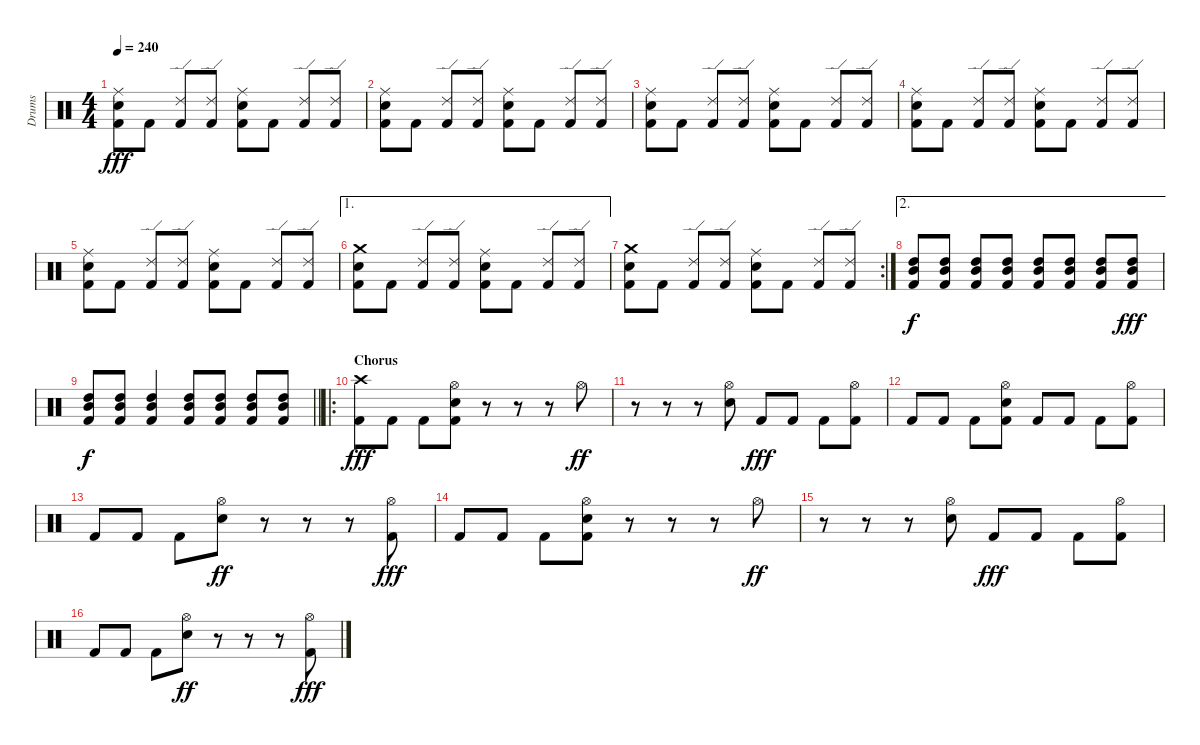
\track ("Drums" "Drums") {instrument percussion}
\staff {score}
\articulation defaults
\ts (4 4)
\tempo 240
\clef neutral
\ks c
("Ride (middle)" "Electric Snare (hit)" "Kick (hit) 2").8{dy fff} "Kick (hit) 2".8 ("Ride (edge) 2" "Kick (hit) 2").8 ("Ride (edge) 2" "Kick (hit) 2").8 ("Ride (middle)" "Electric Snare (hit)" "Kick (hit) 2").8 "Kick (hit) 2".8 ("Ride (edge) 2" "Kick (hit) 2").8 ("Ride (edge) 2" "Kick (hit) 2").8 |
("Ride (middle)" "Electric Snare (hit)" "Kick (hit) 2").8 "Kick (hit) 2".8 ("Ride (edge) 2" "Kick (hit) 2").8 ("Ride (edge) 2" "Kick (hit) 2").8 ("Ride (middle)" "Electric Snare (hit)" "Kick (hit) 2").8 "Kick (hit) 2".8 ("Ride (edge) 2" "Kick (hit) 2").8 ("Ride (edge) 2" "Kick (hit) 2").8 |
("Ride (middle)" "Electric Snare (hit)" "Kick (hit) 2").8 "Kick (hit) 2".8 ("Ride (edge) 2" "Kick (hit) 2").8 ("Ride (edge) 2" "Kick (hit) 2").8 ("Ride (middle)" "Electric Snare (hit)" "Kick (hit) 2").8 "Kick (hit) 2".8 ("Ride (edge) 2" "Kick (hit) 2").8 ("Ride (edge) 2" "Kick (hit) 2").8 |
("Ride (middle)" "Electric Snare (hit)" "Kick (hit) 2").8 "Kick (hit) 2".8 ("Ride (edge) 2" "Kick (hit) 2").8 ("Ride (edge) 2" "Kick (hit) 2").8 ("Ride (middle)" "Electric Snare (hit)" "Kick (hit) 2").8 "Kick (hit) 2".8 ("Ride (edge) 2" "Kick (hit) 2").8 ("Ride (edge) 2" "Kick (hit) 2").8 |
("Ride (middle)" "Electric Snare (hit)" "Kick (hit) 2").8 "Kick (hit) 2".8 ("Ride (edge) 2" "Kick (hit) 2").8 ("Ride (edge) 2" "Kick (hit) 2").8 ("Ride (middle)" "Electric Snare (hit)" "Kick (hit) 2").8 "Kick (hit) 2".8 ("Ride (edge) 2" "Kick (hit) 2").8 ("Ride (edge) 2" "Kick (hit) 2").8 |
\ae 1
("Crash medium (hit)" "Electric Snare (hit)" "Kick (hit) 2").8 "Kick (hit) 2".8 ("Ride (edge) 2" "Kick (hit) 2").8 ("Ride (edge) 2" "Kick (hit) 2").8 ("Ride (middle)" "Electric Snare (hit)" "Kick (hit) 2").8 "Kick (hit) 2".8 ("Ride (edge) 2" "Kick (hit) 2").8 ("Ride (edge) 2" "Kick (hit) 2").8 |
\rc 2
("Crash medium (hit)" "Electric Snare (hit)" "Kick (hit) 2").8 "Kick (hit) 2".8 ("Ride (edge) 2" "Kick (hit) 2").8 ("Ride (edge) 2" "Kick (hit) 2").8 ("Ride (middle)" "Electric Snare (hit)" "Kick (hit) 2").8 "Kick (hit) 2".8 ("Ride (edge) 2" "Kick (hit) 2").8 ("Ride (edge) 2" "Kick (hit) 2").8 |
\ae 2
("High Tom (hit)" "Mid Tom (hit)" "Kick (hit) 2").8{dy f} ("High Tom (hit)" "Mid Tom (hit)" "Kick (hit) 2").8 ("High Tom (hit)" "Mid Tom (hit)" "Kick (hit) 2").8 ("High Tom (hit)" "Mid Tom (hit)" "Kick (hit) 2").8 ("High Tom (hit)" "Mid Tom (hit)" "Kick (hit) 2").8 ("High Tom (hit)" "Mid Tom (hit)" "Kick (hit) 2").8 ("High Tom (hit)" "Mid Tom (hit)" "Kick (hit) 2").8 ("High Tom (hit)" "Mid Tom (hit)" "Kick (hit) 2").8{dy fff} |
\barLineRight lightlight
("High Tom (hit)" "Mid Tom (hit)" "Kick (hit) 2").8{dy f} ("High Tom (hit)" "Mid Tom (hit)" "Kick (hit) 2").8 ("High Tom (hit)" "Mid Tom (hit)" "Kick (hit) 2").4 ("High Tom (hit)" "Mid Tom (hit)" "Kick (hit) 2").8 ("High Tom (hit)" "Mid Tom (hit)" "Kick (hit) 2").8 ("High Tom (hit)" "Mid Tom (hit)" "Kick (hit) 2").8 ("High Tom (hit)" "Mid Tom (hit)" "Kick (hit) 2").8 |
\ro
\section ("" "Chorus")
("Crash high (hit)" "Kick (hit) 2").8{dy fff} "Kick (hit) 2".8 "Kick (hit) 2".8 ("Hi-Hat (open)" "Electric Snare (hit)" "Kick (hit) 2").8 r.8 r.8 r.8 "Hi-Hat (open)".8{dy ff} |
r.8 r.8 r.8 ("Hi-Hat (open)" "Electric Snare (hit)").8 "Kick (hit) 2".8{dy fff} "Kick (hit) 2".8 "Kick (hit) 2".8 ("Hi-Hat (open)" "Kick (hit) 2").8 |
"Kick (hit) 2".8 "Kick (hit) 2".8 "Kick (hit) 2".8 ("Hi-Hat (open)" "Electric Snare (hit)" "Kick (hit) 2").8 "Kick (hit) 2".8 "Kick (hit) 2".8 "Kick (hit) 2".8 ("Hi-Hat (open)" "Kick (hit) 2").8 |
"Kick (hit) 2".8 "Kick (hit) 2".8 "Kick (hit) 2".8 ("Hi-Hat (open)" "Electric Snare (hit)").8{dy ff} r.8 r.8 r.8 ("Hi-Hat (open)" "Kick (hit) 2").8{dy fff} |
"Kick (hit) 2".8 "Kick (hit) 2".8 "Kick (hit) 2".8 ("Hi-Hat (open)" "Electric Snare (hit)" "Kick (hit) 2").8 r.8 r.8 r.8 "Hi-Hat (open)".8{dy ff} |
r.8 r.8 r.8 ("Hi-Hat (open)" "Electric Snare (hit)").8 "Kick (hit) 2".8{dy fff} "Kick (hit) 2".8 "Kick (hit) 2".8 ("Hi-Hat (open)" "Kick (hit) 2").8 |
"Kick (hit) 2".8 "Kick (hit) 2".8 "Kick (hit) 2".8 ("Hi-Hat (open)" "Electric Snare (hit)").8{dy ff} r.8 r.8 r.8 ("Hi-Hat (open)" "Kick (hit) 2").8{dy fff}
